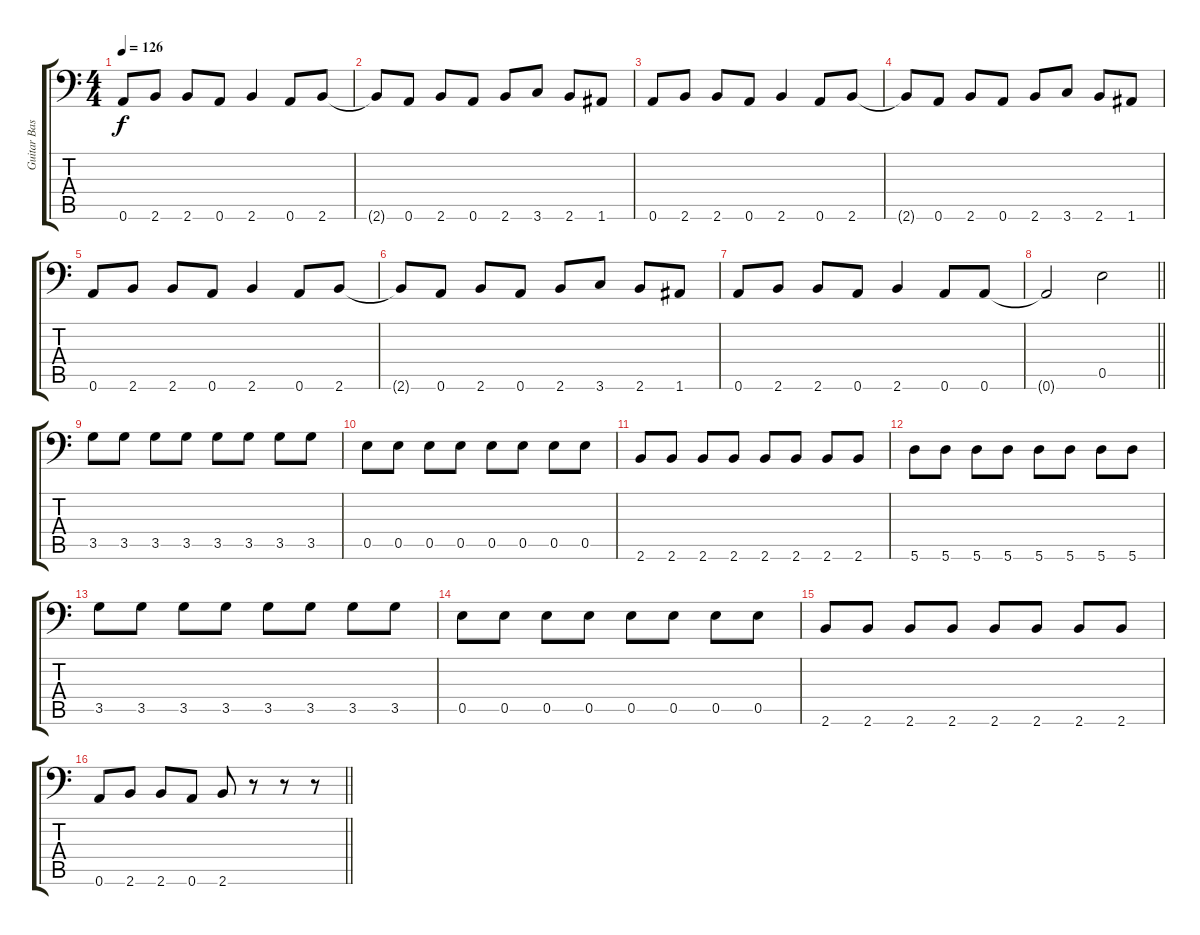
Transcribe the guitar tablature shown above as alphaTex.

\track ("Guitar Bass" "Guitar Bas") {instrument electricbassfinger}
\staff {score tabs}
\tuning (B3 Gb3 D3 A2 E2 A1) {hide}
\ts (4 4)
\tempo 126
\clef f4
\ks c
0.6.8{dy f} 2.6.8 2.6.8 0.6.8 2.6.4 0.6.8 2.6.8 |
2.6{t}.8 0.6.8 2.6.8 0.6.8 2.6.8 3.6.8 2.6.8 1.6.8 |
0.6.8 2.6.8 2.6.8 0.6.8 2.6.4 0.6.8 2.6.8 |
2.6{t}.8 0.6.8 2.6.8 0.6.8 2.6.8 3.6.8 2.6.8 1.6.8 |
0.6.8 2.6.8 2.6.8 0.6.8 2.6.4 0.6.8 2.6.8 |
2.6{t}.8 0.6.8 2.6.8 0.6.8 2.6.8 3.6.8 2.6.8 1.6.8 |
0.6.8 2.6.8 2.6.8 0.6.8 2.6.4 0.6.8 0.6.8 |
\barLineRight lightlight
0.6{t}.2 0.5.2 |
3.5.8 3.5.8 3.5.8 3.5.8 3.5.8 3.5.8 3.5.8 3.5.8 |
0.5.8 0.5.8 0.5.8 0.5.8 0.5.8 0.5.8 0.5.8 0.5.8 |
2.6.8 2.6.8 2.6.8 2.6.8 2.6.8 2.6.8 2.6.8 2.6.8 |
5.6.8 5.6.8 5.6.8 5.6.8 5.6.8 5.6.8 5.6.8 5.6.8 |
3.5.8 3.5.8 3.5.8 3.5.8 3.5.8 3.5.8 3.5.8 3.5.8 |
0.5.8 0.5.8 0.5.8 0.5.8 0.5.8 0.5.8 0.5.8 0.5.8 |
2.6.8 2.6.8 2.6.8 2.6.8 2.6.8 2.6.8 2.6.8 2.6.8 |
\barLineRight lightlight
0.6.8 2.6.8 2.6.8 0.6.8 2.6.8 r.8 r.8 r.8
